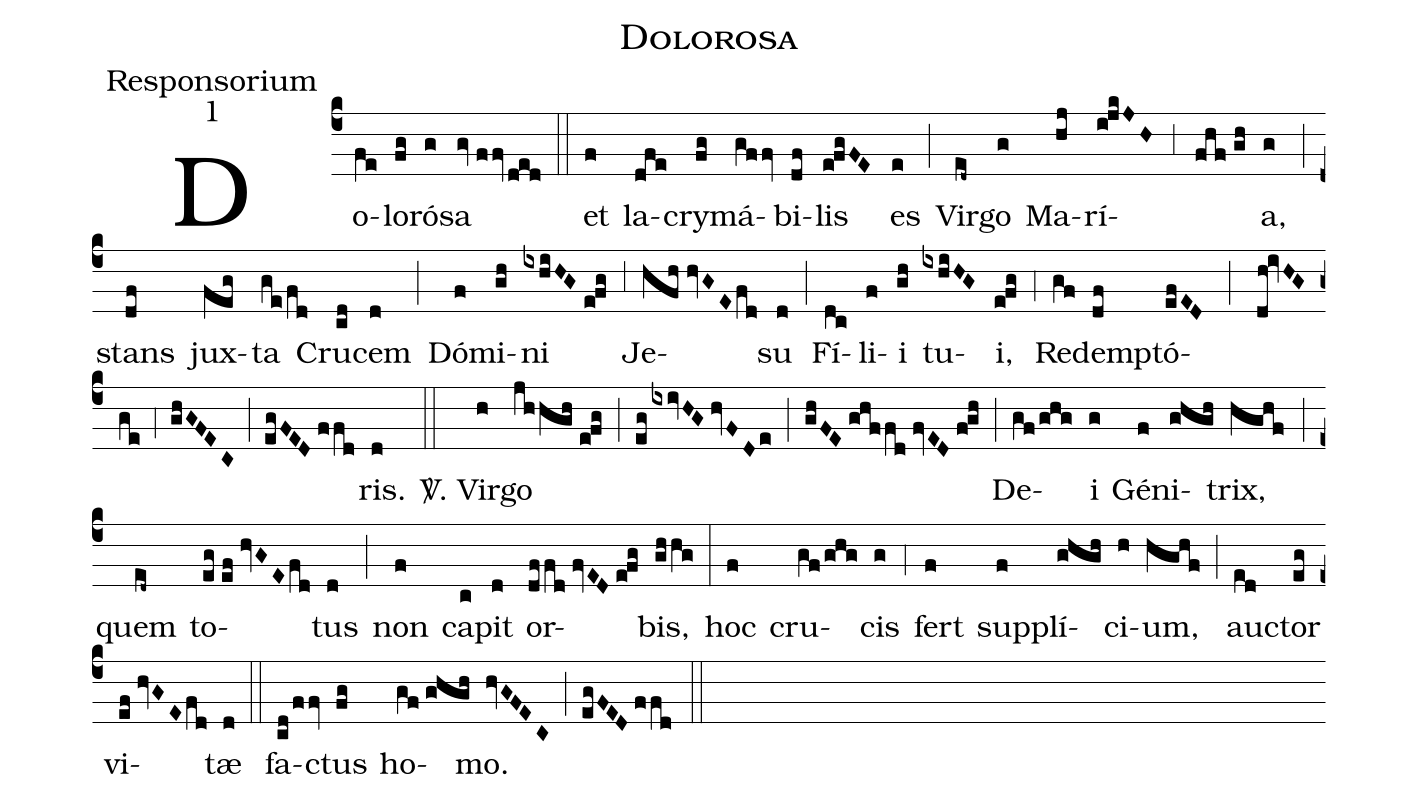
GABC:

name:Dolorosa;
office-part:Responsorium;
mode:1;
%%
(c4) Do(fe)lo(fg)ró(g)sa(gv//ffv/ded) (::)
et(f) la(dfe)cry(fg)má(gffv)bi(df)lis(e!fgFE) es(e) (;) Vir(ed~)go(g) Ma(hj)rí(i!jkJH;3fhf//gh)a,(g) (;) stans(df) jux(feg)ta(ge/fd) Cru(cd)cem(d) (;) Dó(f)mi(gh)ni(ixhiHG//e!fg) (,3) Je(hfh//hvGE/fd)su(d) (;) Fí(dc)li(f)i(gh) tu(ixhiHG)i,(e!fg) (,4) Re(gf)demp(df)tó(efED;dh!ivHG/ge;4ghGFEC;egFED//ffd)ris.(d) (::)

<sp>V/</sp>. Vir(h)go(jhhgh//e!fg) (;) (eg/ixivHG//hvFDe) (;) (ghFE//ghffd//fvED//f!gh) (;) De(gf/ghg)i(g) Gé(f)ni(ghgh)trix,(hghf) (;) quem(ed~) to(eg//ef//hvGE/fd)tus(d) (;) non(f) ca(c)pit(d) or(dffd//fvED//e!fg)bis,(ghhg) (:)
hoc(f) cru(gf/ghg)cis(g) (,4) fert(f) sup(f)plí(ghgh)ci(h)um,(hghf) (;) au(ed)ctor(eg) vi(ef//hvGE/fd)tæ(d) (::)
fa(cd/ffv)ctus(fg) ho(gf//ghgh)mo.(hvGFEC) (;) (egFED//ffd) (::)
